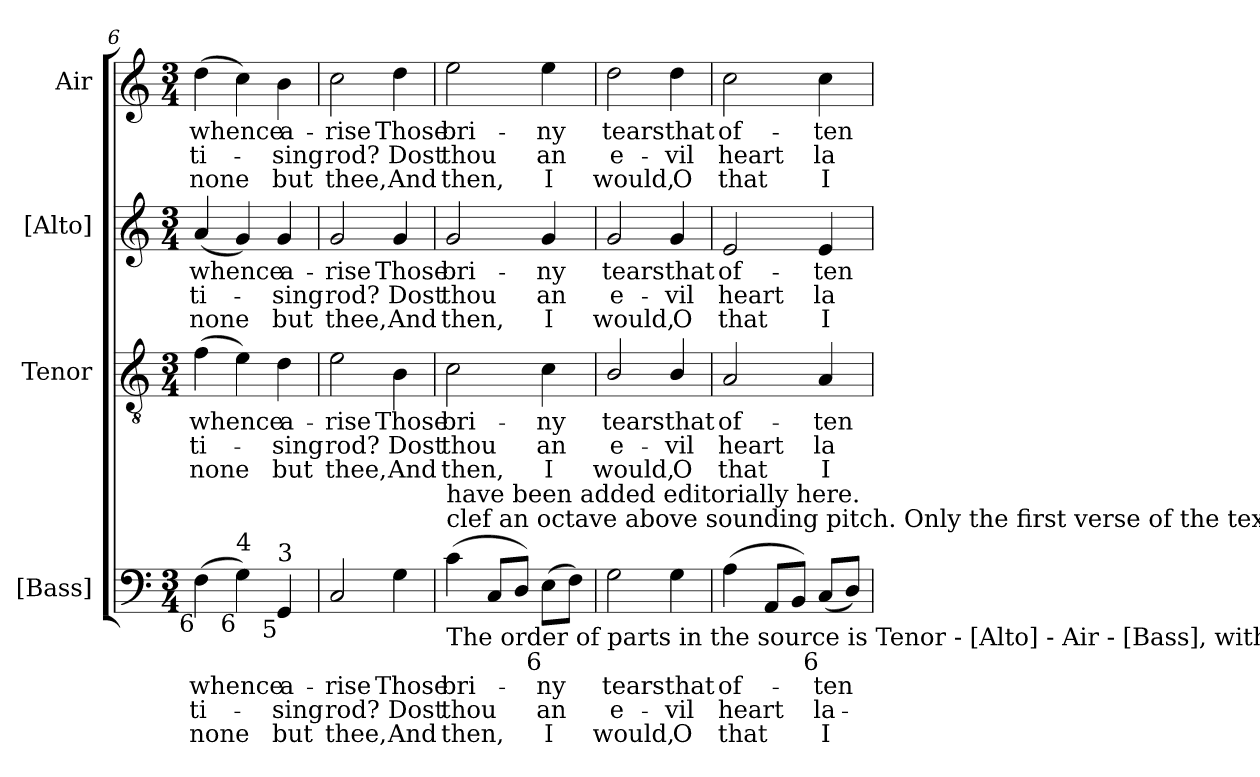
**kern	**text	**text	**text	**kern	**text	**text	**text	**kern	**text	**text	**text	**kern	**text	**text	**text
*part4	*part4	*part4	*part4	*part3	*part3	*part3	*part3	*part2	*part2	*part2	*part2	*part1	*part1	*part1	*part1
*staff4	*staff4	*staff4	*staff4	*staff3	*staff3	*staff3	*staff3	*staff2	*staff2	*staff2	*staff2	*staff1	*staff1	*staff1	*staff1
*I"[Bass]	*	*	*	*I"Tenor	*	*	*	*I"[Alto]	*	*	*	*I"Air	*	*	*
*I'B.	*	*	*	*I'T.	*	*	*	*I'A.	*	*	*	*	*	*	*
*clefF4	*	*	*	*clefGv2	*	*	*	*clefG2	*	*	*	*clefG2	*	*	*
*	*	*	*	*ITrd7c12	*	*	*	*	*	*	*	*	*	*	*
*k[]	*	*	*	*k[]	*	*	*	*k[]	*	*	*	*k[]	*	*	*
*a:	*	*	*	*a:	*	*	*	*a:	*	*	*	*a:	*	*	*
*M3/4	*	*	*	*M3/4	*	*	*	*M3/4	*	*	*	*M3/4	*	*	*
=6	=6	=6	=6	=6	=6	=6	=6	=6	=6	=6	=6	=6	=6	=6	=6
!	!LO:LY:b:color=#000000	!LO:LY:b:color=#000000	!LO:LY:b:color=#000000	!	!	!	!	!	!	!	!	!	!	!	!
!	!	!	!	!	!LO:LY:b:color=#000000	!LO:LY:b:color=#000000	!LO:LY:b:color=#000000	!	!	!	!	!	!	!	!
!	!	!	!	!	!	!	!	!	!LO:LY:b:color=#000000	!LO:LY:b:color=#000000	!LO:LY:b:color=#000000	!	!	!	!
!LO:TX:b:rj:t=6	!	!	!	!	!	!	!	!	!	!	!	!	!	!	!
!	!	!	!	!	!	!	!	!	!	!	!	!	!LO:LY:b:color=#000000	!LO:LY:b:color=#000000	!LO:LY:b:color=#000000
(4Fi\	whence	-ti-	none	(4Fi\	whence	-ti-	none	(4ai/	whence	-ti-	none	(4ddi\	whence	-ti-	none
!LO:TX:b:rj:t=6	!	!	!	!	!	!	!	!	!	!	!	!	!	!	!
!LO:TX:t=4	!	!	!	!	!	!	!	!	!	!	!	!	!	!	!
4Gi\)	.	.	.	4Ei\)	.	.	.	4gi/)	.	.	.	4cci\)	.	.	.
!	!LO:LY:b:color=#000000	!LO:LY:b:color=#000000	!LO:LY:b:color=#000000	!	!	!	!	!	!	!	!	!	!	!	!
!	!	!	!	!	!LO:LY:b:color=#000000	!LO:LY:b:color=#000000	!LO:LY:b:color=#000000	!	!	!	!	!	!	!	!
!	!	!	!	!	!	!	!	!	!LO:LY:b:color=#000000	!LO:LY:b:color=#000000	!LO:LY:b:color=#000000	!	!	!	!
!LO:TX:b:rj:t=5	!	!	!	!	!	!	!	!	!	!	!	!	!	!	!
!LO:TX:t=3	!	!	!	!	!	!	!	!	!	!	!	!	!	!	!
!	!	!	!	!	!	!	!	!	!	!	!	!	!LO:LY:b:color=#000000	!LO:LY:b:color=#000000	!LO:LY:b:color=#000000
4GGi/	a-	-sing	but	4Di\	a-	-sing	but	4gi/	a-	-sing	but	4bi\	a-	-sing	but
=7	=7	=7	=7	=7	=7	=7	=7	=7	=7	=7	=7	=7	=7	=7	=7
!	!LO:LY:b:color=#000000	!LO:LY:b:color=#000000	!LO:LY:b:color=#000000	!	!	!	!	!	!	!	!	!	!	!	!
!	!	!	!	!	!LO:LY:b:color=#000000	!LO:LY:b:color=#000000	!LO:LY:b:color=#000000	!	!	!	!	!	!	!	!
!	!	!	!	!	!	!	!	!	!LO:LY:b:color=#000000	!LO:LY:b:color=#000000	!LO:LY:b:color=#000000	!	!	!	!
!	!	!	!	!	!	!	!	!	!	!	!	!	!LO:LY:b:color=#000000	!LO:LY:b:color=#000000	!LO:LY:b:color=#000000
2Ci/	-rise	rod?	thee,	2Ei\	-rise	rod?	thee,	2gi/	-rise	rod?	thee,	2cci\	-rise	rod?	thee,
!	!LO:LY:b:color=#000000	!LO:LY:b:color=#000000	!LO:LY:b:color=#000000	!	!	!	!	!	!	!	!	!	!	!	!
!	!	!	!	!	!LO:LY:b:color=#000000	!LO:LY:b:color=#000000	!LO:LY:b:color=#000000	!	!	!	!	!	!	!	!
!	!	!	!	!	!	!	!	!	!LO:LY:b:color=#000000	!LO:LY:b:color=#000000	!LO:LY:b:color=#000000	!	!	!	!
!	!	!	!	!	!	!	!	!	!	!	!	!	!LO:LY:b:color=#000000	!LO:LY:b:color=#000000	!LO:LY:b:color=#000000
4Gi\	Those	Dost	And	4BBi\	Those	Dost	And	4gi/	Those	Dost	And	4ddi\	Those	Dost	And
!!LO:LB:g=z
=8	=8	=8	=8	=8	=8	=8	=8	=8	=8	=8	=8	=8	=8	=8	=8
!	!LO:LY:b:color=#000000	!LO:LY:b:color=#000000	!LO:LY:b:color=#000000	!	!	!	!	!	!	!	!	!	!	!	!
!	!	!	!	!	!LO:LY:b:color=#000000	!LO:LY:b:color=#000000	!LO:LY:b:color=#000000	!	!	!	!	!	!	!	!
!	!	!	!	!	!	!	!	!	!LO:LY:b:color=#000000	!LO:LY:b:color=#000000	!LO:LY:b:color=#000000	!	!	!	!
!LO:TX:b:t=The order of parts in the source is Tenor - [Alto] - Air - [Bass], with the Alto and Tenor parts printed in the treble	!	!	!	!	!	!	!	!	!	!	!	!	!	!	!
!LO:TX:t=clef an octave above sounding pitch. Only the first verse of the text is given in the source&colon; subsequent verses	!	!	!	!	!	!	!	!	!	!	!	!	!	!	!
!LO:TX:t=have been added editorially here.	!	!	!	!	!	!	!	!	!	!	!	!	!	!	!
!	!	!	!	!	!	!	!	!	!	!	!	!	!LO:LY:b:color=#000000	!LO:LY:b:color=#000000	!LO:LY:b:color=#000000
(4ci\	bri-	thou	then,	2Ci\	bri-	thou	then,	2gi/	bri-	thou	then,	2eei\	bri-	thou	then,
8Ci/L	.	.	.	.	.	.	.	.	.	.	.	.	.	.	.
8Di/J)	.	.	.	.	.	.	.	.	.	.	.	.	.	.	.
!	!LO:LY:b:color=#000000	!LO:LY:b:color=#000000	!LO:LY:b:color=#000000	!	!	!	!	!	!	!	!	!	!	!	!
!	!	!	!	!	!LO:LY:b:color=#000000	!LO:LY:b:color=#000000	!LO:LY:b:color=#000000	!	!	!	!	!	!	!	!
!	!	!	!	!	!	!	!	!	!LO:LY:b:color=#000000	!LO:LY:b:color=#000000	!LO:LY:b:color=#000000	!	!	!	!
!LO:TX:b:rj:t=6	!	!	!	!	!	!	!	!	!	!	!	!	!	!	!
!	!	!	!	!	!	!	!	!	!	!	!	!	!LO:LY:b:color=#000000	!LO:LY:b:color=#000000	!LO:LY:b:color=#000000
(8Ei\L	-ny	an	I	4Ci\	-ny	an	I	4gi/	-ny	an	I	4eei\	-ny	an	I
8Fi\J)	.	.	.	.	.	.	.	.	.	.	.	.	.	.	.
=9	=9	=9	=9	=9	=9	=9	=9	=9	=9	=9	=9	=9	=9	=9	=9
!	!LO:LY:b:color=#000000	!LO:LY:b:color=#000000	!LO:LY:b:color=#000000	!	!	!	!	!	!	!	!	!	!	!	!
!	!	!	!	!	!LO:LY:b:color=#000000	!LO:LY:b:color=#000000	!LO:LY:b:color=#000000	!	!	!	!	!	!	!	!
!	!	!	!	!	!	!	!	!	!LO:LY:b:color=#000000	!LO:LY:b:color=#000000	!LO:LY:b:color=#000000	!	!	!	!
!	!	!	!	!	!	!	!	!	!	!	!	!	!LO:LY:b:color=#000000	!LO:LY:b:color=#000000	!LO:LY:b:color=#000000
2Gi\	tears	e-	would,	2BBi/	tears	e-	would,	2gi/	tears	e-	would,	2ddi\	tears	e-	would,
!	!LO:LY:b:color=#000000	!LO:LY:b:color=#000000	!LO:LY:b:color=#000000	!	!	!	!	!	!	!	!	!	!	!	!
!	!	!	!	!	!LO:LY:b:color=#000000	!LO:LY:b:color=#000000	!LO:LY:b:color=#000000	!	!	!	!	!	!	!	!
!	!	!	!	!	!	!	!	!	!LO:LY:b:color=#000000	!LO:LY:b:color=#000000	!LO:LY:b:color=#000000	!	!	!	!
!	!	!	!	!	!	!	!	!	!	!	!	!	!LO:LY:b:color=#000000	!LO:LY:b:color=#000000	!LO:LY:b:color=#000000
4Gi\	that	-vil	O	4BBi/	that	-vil	O	4gi/	that	-vil	O	4ddi\	that	-vil	O
=10	=10	=10	=10	=10	=10	=10	=10	=10	=10	=10	=10	=10	=10	=10	=10
!	!LO:LY:b:color=#000000	!LO:LY:b:color=#000000	!LO:LY:b:color=#000000	!	!	!	!	!	!	!	!	!	!	!	!
!	!	!	!	!	!LO:LY:b:color=#000000	!LO:LY:b:color=#000000	!LO:LY:b:color=#000000	!	!	!	!	!	!	!	!
!	!	!	!	!	!	!	!	!	!LO:LY:b:color=#000000	!LO:LY:b:color=#000000	!LO:LY:b:color=#000000	!	!	!	!
!	!	!	!	!	!	!	!	!	!	!	!	!	!LO:LY:b:color=#000000	!LO:LY:b:color=#000000	!LO:LY:b:color=#000000
(4Ai\	of-	heart	that	2AAi/	of-	heart	that	2ei/	of-	heart	that	2cci\	of-	heart	that
8AAi/L	.	.	.	.	.	.	.	.	.	.	.	.	.	.	.
8BBi/J)	.	.	.	.	.	.	.	.	.	.	.	.	.	.	.
!	!LO:LY:b:color=#000000	!LO:LY:b:color=#000000	!LO:LY:b:color=#000000	!	!	!	!	!	!	!	!	!	!	!	!
!	!	!	!	!	!LO:LY:b:color=#000000	!LO:LY:b:color=#000000	!LO:LY:b:color=#000000	!	!	!	!	!	!	!	!
!	!	!	!	!	!	!	!	!	!LO:LY:b:color=#000000	!LO:LY:b:color=#000000	!LO:LY:b:color=#000000	!	!	!	!
!LO:TX:b:rj:t=6	!	!	!	!	!	!	!	!	!	!	!	!	!	!	!
!	!	!	!	!	!	!	!	!	!	!	!	!	!LO:LY:b:color=#000000	!LO:LY:b:color=#000000	!LO:LY:b:color=#000000
(8Ci/L	-ten	la-	I	4AAi/	-ten	la-	I	4ei/	-ten	la-	I	4cci\	-ten	la-	I
8Di/J)	.	.	.	.	.	.	.	.	.	.	.	.	.	.	.
=	=	=	=	=	=	=	=	=	=	=	=	=	=	=	=
*-	*-	*-	*-	*-	*-	*-	*-	*-	*-	*-	*-	*-	*-	*-	*-
